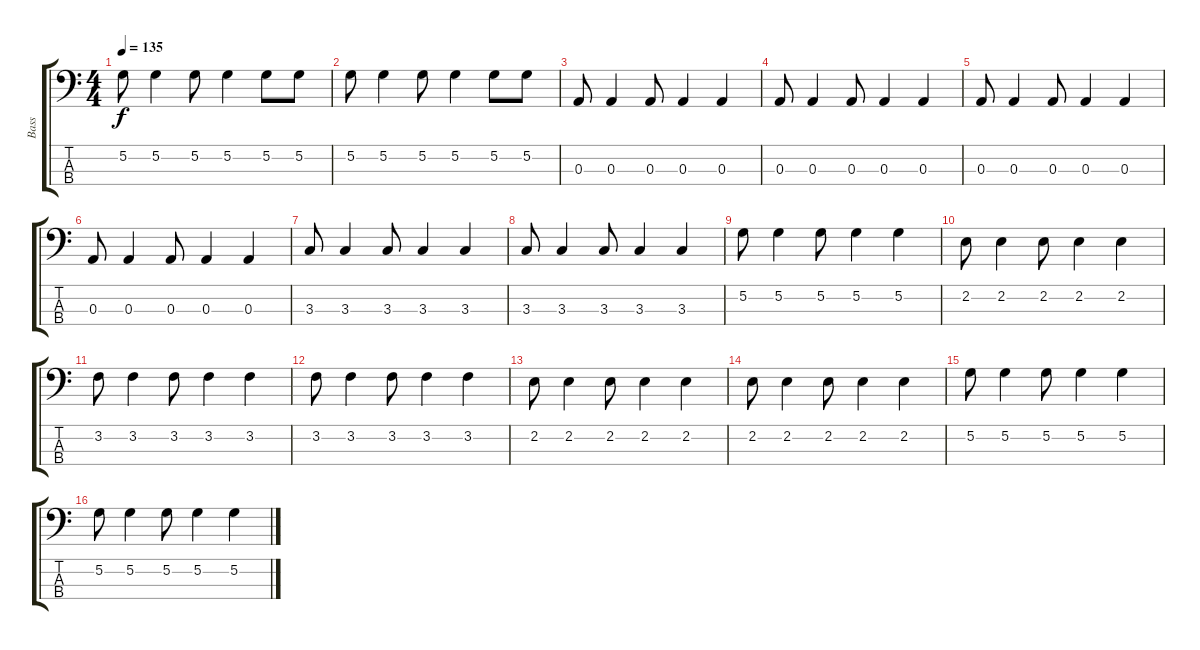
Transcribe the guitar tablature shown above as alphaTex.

\track ("Bass" "Bass") {instrument electricbasspick}
\staff {score tabs}
\tuning (G2 D2 A1 E1) {hide}
\ts (4 4)
\tempo 135
\clef f4
\ks c
5.2.8{dy f} 5.2.4 5.2.8 5.2.4 5.2.8 5.2.8 |
5.2.8 5.2.4 5.2.8 5.2.4 5.2.8 5.2.8 |
0.3.8 0.3.4 0.3.8 0.3.4 0.3.4 |
0.3.8 0.3.4 0.3.8 0.3.4 0.3.4 |
0.3.8 0.3.4 0.3.8 0.3.4 0.3.4 |
0.3.8 0.3.4 0.3.8 0.3.4 0.3.4 |
3.3.8 3.3.4 3.3.8 3.3.4 3.3.4 |
3.3.8 3.3.4 3.3.8 3.3.4 3.3.4 |
5.2.8 5.2.4 5.2.8 5.2.4 5.2.4 |
2.2.8 2.2.4 2.2.8 2.2.4 2.2.4 |
3.2.8 3.2.4 3.2.8 3.2.4 3.2.4 |
3.2.8 3.2.4 3.2.8 3.2.4 3.2.4 |
2.2.8 2.2.4 2.2.8 2.2.4 2.2.4 |
2.2.8 2.2.4 2.2.8 2.2.4 2.2.4 |
5.2.8 5.2.4 5.2.8 5.2.4 5.2.4 |
5.2.8 5.2.4 5.2.8 5.2.4 5.2.4
